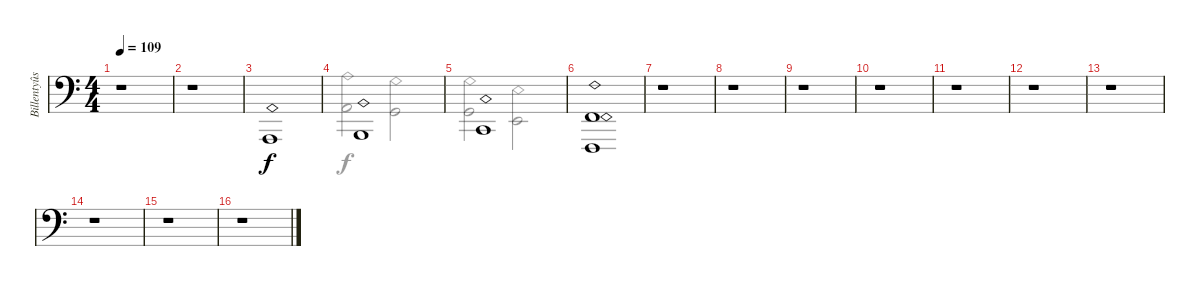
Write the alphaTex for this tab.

\track ("Billentyûs 2 (Jon Lord)" "Billentyûs") {instrument stringensemble1}
\staff {score}
\tuning (C3 G2 D2 A1 E1 B0) {hide}
\voice
\ts (4 4)
\tempo 109
\clef f4
\ks c
r.1{dy f instrument stringensemble1} |
r.1 |
0.4{ph 12}.1 |
2.4{ph 12}.1 |
3.4{ph 12}.1 |
(3.3{ph 12} 1.5{ph 12}).1 |
r.1 |
r.1 |
r.1 |
r.1 |
r.1 |
r.1 |
r.1 |
r.1 |
r.1 |
r.1
\voice
\clef f4
\ottava regular
\simile none
\ks c
|
|
|
2.2{ph 12}.2 0.2{ph 12}.2 |
0.2{ph 12}.2 2.3{ph 12}.2 |
|
|
|
|
|
|
|
|
|
|
